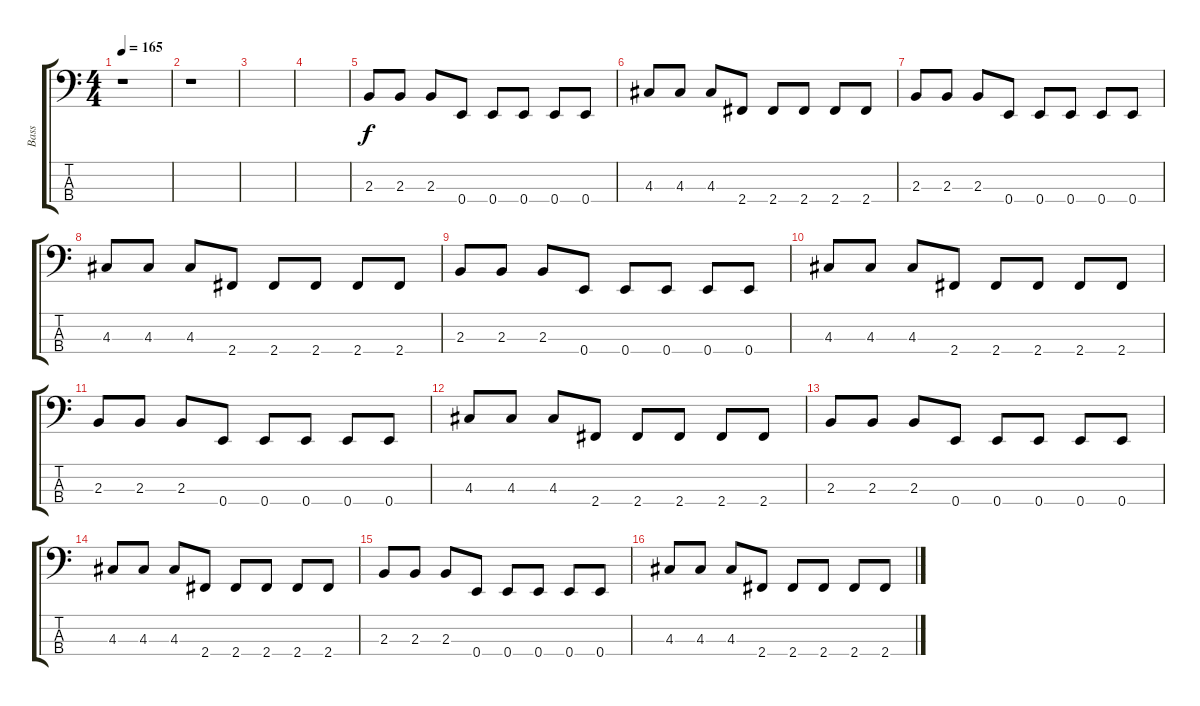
\track ("Bass" "Bass") {instrument electricbasspick}
\staff {score tabs}
\tuning (G2 D2 A1 E1) {hide}
\ts (4 4)
\tempo 165
\clef f4
\ks c
r.1{dy f instrument electricbasspick} |
r.1 |
|
|
2.3.8 2.3.8 2.3.8 0.4.8 0.4.8 0.4.8 0.4.8 0.4.8 |
4.3.8 4.3.8 4.3.8 2.4.8 2.4.8 2.4.8 2.4.8 2.4.8 |
2.3.8 2.3.8 2.3.8 0.4.8 0.4.8 0.4.8 0.4.8 0.4.8 |
4.3.8 4.3.8 4.3.8 2.4.8 2.4.8 2.4.8 2.4.8 2.4.8 |
2.3.8 2.3.8 2.3.8 0.4.8 0.4.8 0.4.8 0.4.8 0.4.8 |
4.3.8 4.3.8 4.3.8 2.4.8 2.4.8 2.4.8 2.4.8 2.4.8 |
2.3.8 2.3.8 2.3.8 0.4.8 0.4.8 0.4.8 0.4.8 0.4.8 |
4.3.8 4.3.8 4.3.8 2.4.8 2.4.8 2.4.8 2.4.8 2.4.8 |
2.3.8 2.3.8 2.3.8 0.4.8 0.4.8 0.4.8 0.4.8 0.4.8 |
4.3.8 4.3.8 4.3.8 2.4.8 2.4.8 2.4.8 2.4.8 2.4.8 |
2.3.8 2.3.8 2.3.8 0.4.8 0.4.8 0.4.8 0.4.8 0.4.8 |
4.3.8 4.3.8 4.3.8 2.4.8 2.4.8 2.4.8 2.4.8 2.4.8
